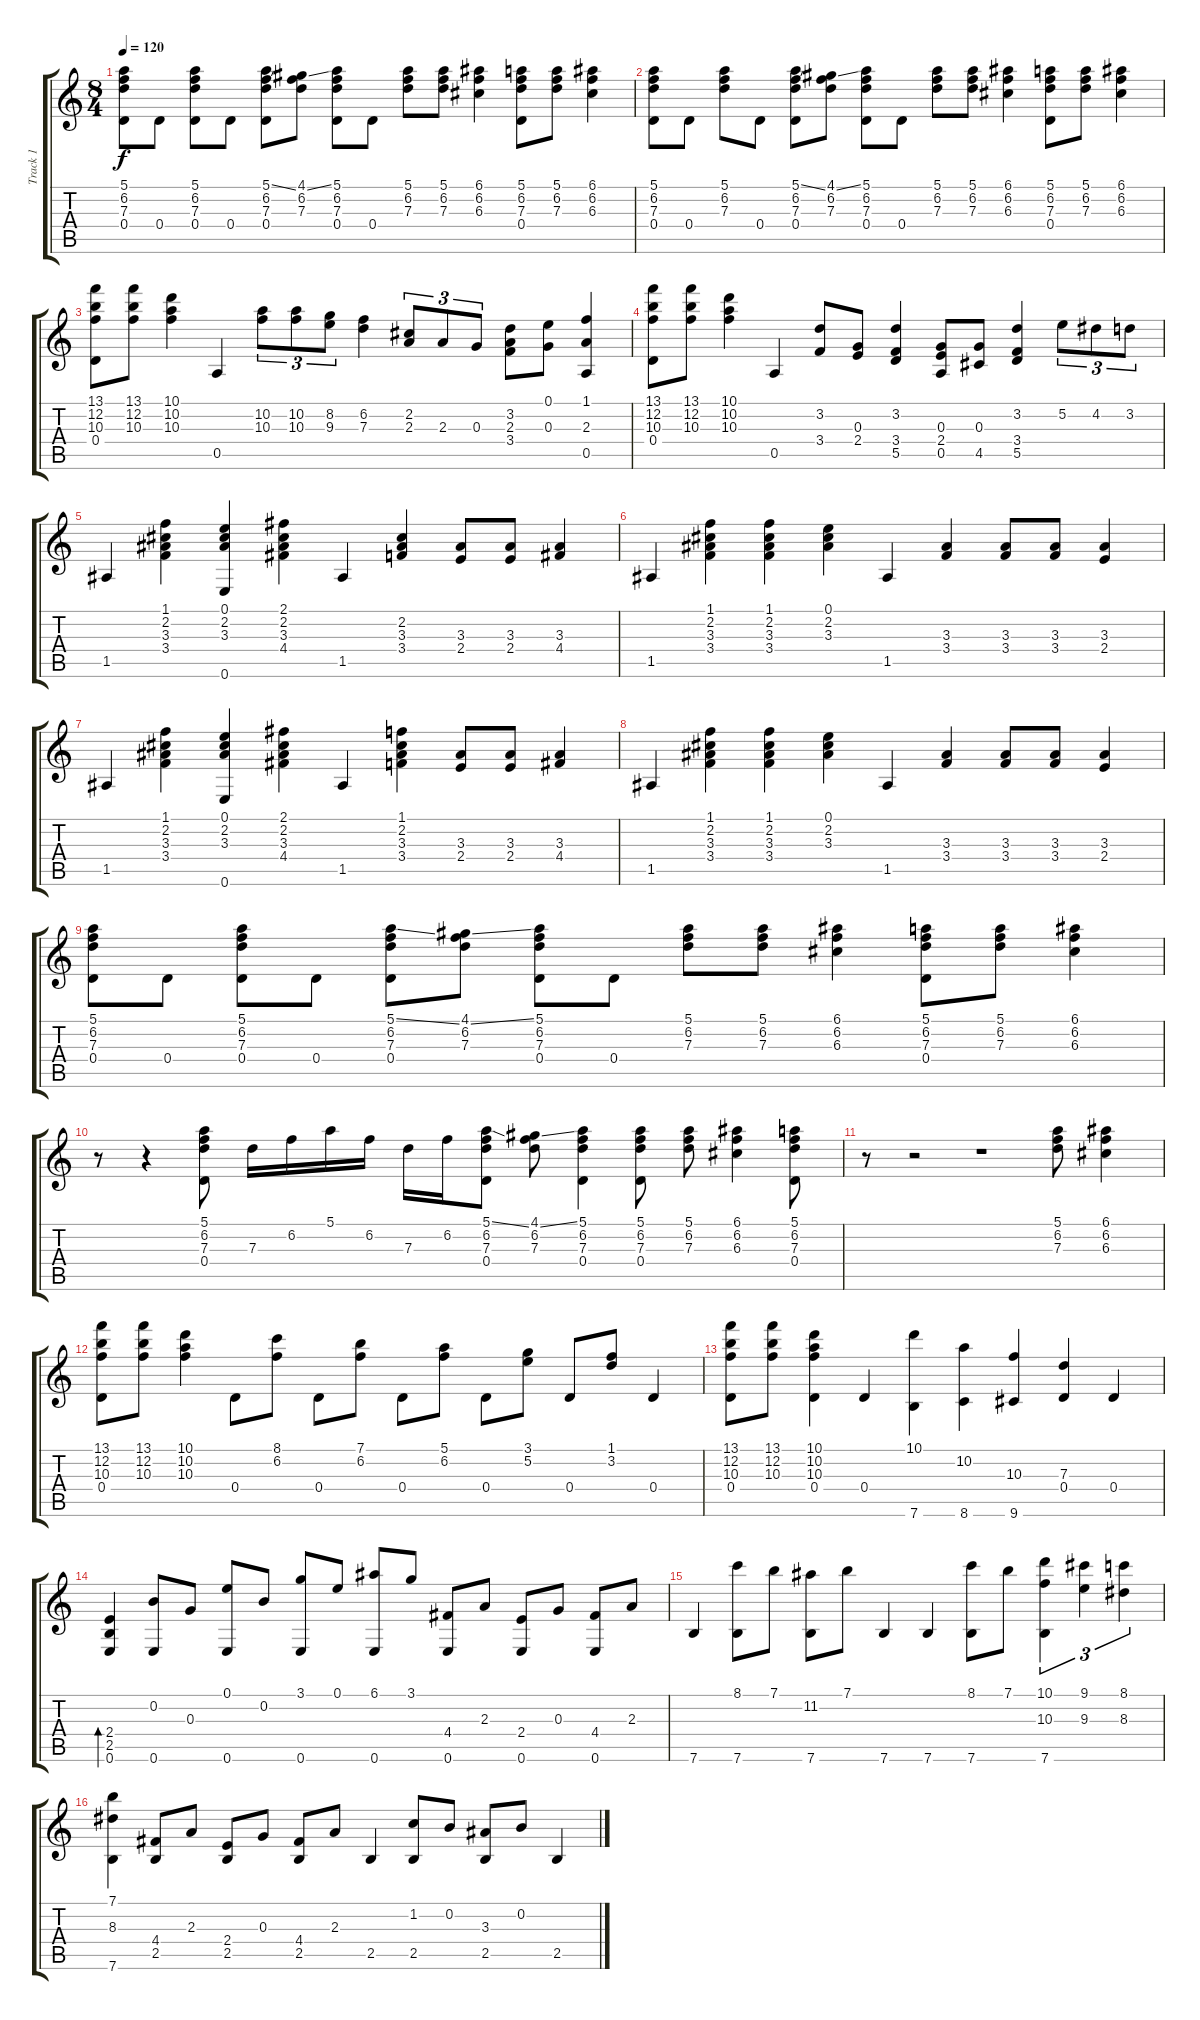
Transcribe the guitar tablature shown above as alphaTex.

\track ("Track 1" "Track 1") {instrument acousticguitarsteel}
\staff {score tabs}
\tuning (E4 B3 G3 D3 A2 E2) {hide}
\ts (8 4)
\tempo 120
\clef g2
\ks c
(5.1 6.2 7.3 0.4).8{dy f} 0.4.8 (5.1 6.2 7.3 0.4).8 0.4.8 (5.1{ss} 6.2 7.3 0.4).8 (4.1{ss} 6.2 7.3).8 (5.1 6.2 7.3 0.4).8 0.4.8 (5.1 6.2 7.3).8 (5.1 6.2 7.3).8 (6.1 6.2 6.3).4 (5.1 6.2 7.3 0.4).8 (5.1 6.2 7.3).8 (6.1 6.2 6.3).4 |
(5.1 6.2 7.3 0.4).8 0.4.8 (5.1 6.2 7.3).8 0.4.8 (5.1{ss} 6.2 7.3 0.4).8 (4.1{ss} 6.2 7.3).8 (5.1 6.2 7.3 0.4).8 0.4.8 (5.1 6.2 7.3).8 (5.1 6.2 7.3).8 (6.1 6.2 6.3).4 (5.1 6.2 7.3 0.4).8 (5.1 6.2 7.3).8 (6.1 6.2 6.3).4 |
(13.1 12.2 10.3 0.4).8 (13.1 12.2 10.3).8 (10.1 10.2 10.3).4 0.5.4 (10.2 10.3).8{tu (3 2)} (10.2 10.3).8{tu (3 2)} (8.2 9.3).8{tu (3 2)} (6.2 7.3).4 (2.2 2.3).8{tu (3 2)} 2.3.8{tu (3 2)} 0.3.8{tu (3 2)} (3.2 2.3 3.4).8 (0.1 0.3).8 (1.1 2.3 0.5).4 |
(13.1 12.2 10.3 0.4).8 (13.1 12.2 10.3).8 (10.1 10.2 10.3).4 0.5.4 (3.2 3.4).8 (0.3 2.4).8 (3.2 3.4 5.5).4 (0.3 2.4 0.5).8 (0.3 4.5).8 (3.2 3.4 5.5).4 5.2.8{tu (3 2)} 4.2.8{tu (3 2)} 3.2.8{tu (3 2)} |
1.5.4 (1.1 2.2 3.3 3.4).4 (0.1 2.2 3.3 0.6).4 (2.1 2.2 3.3 4.4).4 1.5.4 (2.2 3.3 3.4).4 (3.3 2.4).8 (3.3 2.4).8 (3.3 4.4).4 |
1.5.4 (1.1 2.2 3.3 3.4).4 (1.1 2.2 3.3 3.4).4 (0.1 2.2 3.3).4 1.5.4 (3.3 3.4).4 (3.3 3.4).8 (3.3 3.4).8 (3.3 2.4).4 |
1.5.4 (1.1 2.2 3.3 3.4).4 (0.1 2.2 3.3 0.6).4 (2.1 2.2 3.3 4.4).4 1.5.4 (1.1 2.2 3.3 3.4).4 (3.3 2.4).8 (3.3 2.4).8 (3.3 4.4).4 |
1.5.4 (1.1 2.2 3.3 3.4).4 (1.1 2.2 3.3 3.4).4 (0.1 2.2 3.3).4 1.5.4 (3.3 3.4).4 (3.3 3.4).8 (3.3 3.4).8 (3.3 2.4).4 |
(5.1 6.2 7.3 0.4).8 0.4.8 (5.1 6.2 7.3 0.4).8 0.4.8 (5.1{ss} 6.2 7.3 0.4).8 (4.1{ss} 6.2 7.3).8 (5.1 6.2 7.3 0.4).8 0.4.8 (5.1 6.2 7.3).8 (5.1 6.2 7.3).8 (6.1 6.2 6.3).4 (5.1 6.2 7.3 0.4).8 (5.1 6.2 7.3).8 (6.1 6.2 6.3).4 |
r.8 r.4 (5.1 6.2 7.3 0.4).8 7.3.16 6.2.16 5.1.16 6.2.16 7.3.16 6.2.16 (5.1{ss} 6.2 7.3 0.4).8 (4.1{ss} 6.2 7.3).8 (5.1 6.2 7.3 0.4).4 (5.1 6.2 7.3 0.4).8 (5.1 6.2 7.3).8 (6.1 6.2 6.3).4 (5.1 6.2 7.3 0.4).8 |
r.8 r.2 r.1 (5.1 6.2 7.3).8 (6.1 6.2 6.3).4 |
(13.1 12.2 10.3 0.4).8 (13.1 12.2 10.3).8 (10.1 10.2 10.3).4 0.4.8 (8.1 6.2).8 0.4.8 (7.1 6.2).8 0.4.8 (5.1 6.2).8 0.4.8 (3.1 5.2).8 0.4.8 (1.1 3.2).8 0.4.4 |
(13.1 12.2 10.3 0.4).8 (13.1 12.2 10.3).8 (10.1 10.2 10.3 0.4).4 0.4.4 (10.1 7.6).4 (10.2 8.6).4 (10.3 9.6).4 (7.3 0.4).4 0.4.4 |
(2.4 2.5 0.6).4{bd 30} (0.2 0.6).8 0.3.8 (0.1 0.6).8 0.2.8 (3.1 0.6).8 0.1.8 (6.1 0.6).8 3.1.8 (4.4 0.6).8 2.3.8 (2.4 0.6).8 0.3.8 (4.4 0.6).8 2.3.8 |
7.6.4 (8.1 7.6).8 7.1.8 (11.2 7.6).8 7.1.8 7.6.4 7.6.4 (8.1 7.6).8 7.1.8 (10.1 10.3 7.6).4{tu (3 2)} (9.1 9.3).4{tu (3 2)} (8.1 8.3).4{tu (3 2)} |
(7.1 8.3 7.6).4 (4.4 2.5).8 2.3.8 (2.4 2.5).8 0.3.8 (4.4 2.5).8 2.3.8 2.5.4 (1.2 2.5).8 0.2.8 (3.3 2.5).8 0.2.8 2.5.4
